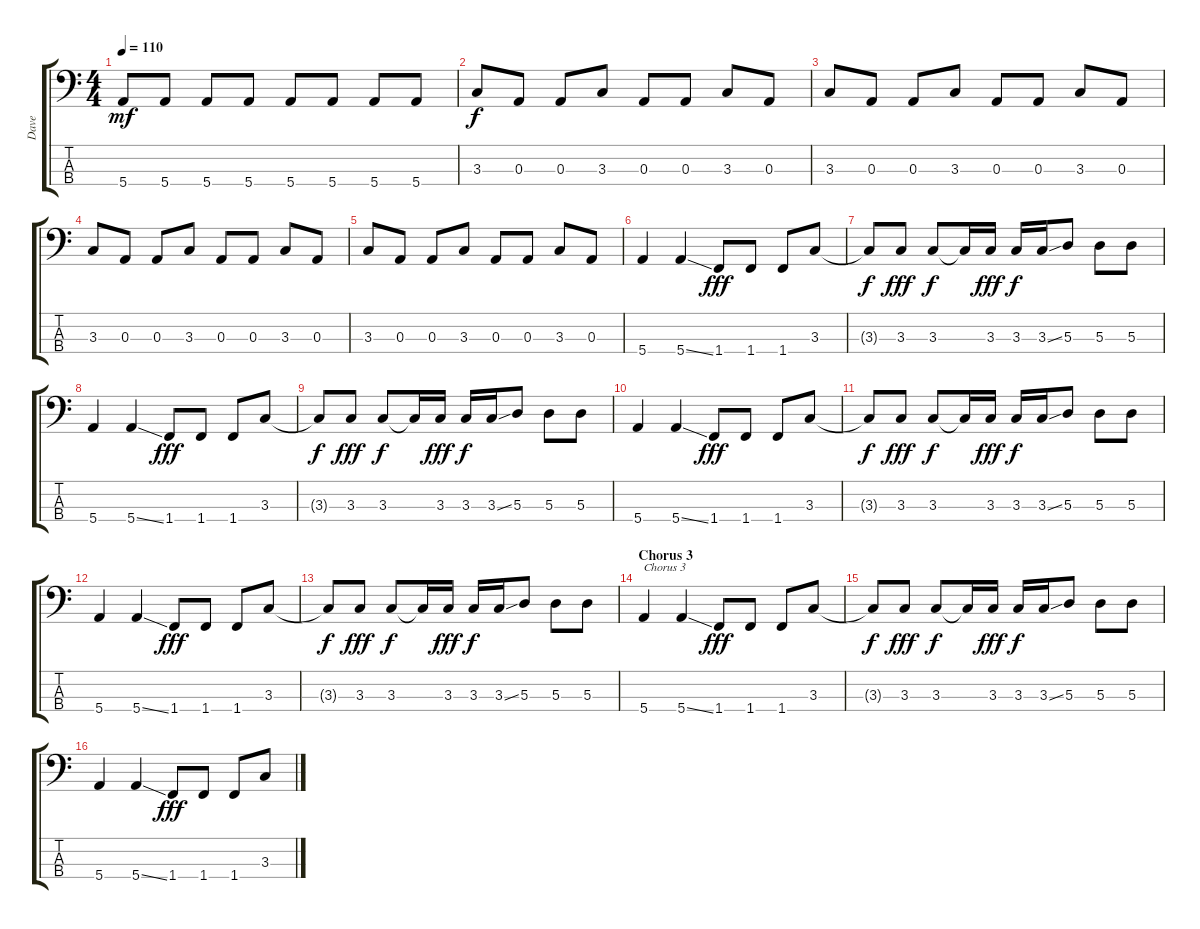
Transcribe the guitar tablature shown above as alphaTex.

\track ("Dave" "Dave") {instrument electricbasspick}
\staff {score tabs}
\tuning (G2 D2 A1 E1) {hide}
\ts (4 4)
\tempo 110
\clef f4
\ks c
5.4.8{dy mf} 5.4.8 5.4.8 5.4.8 5.4.8 5.4.8 5.4.8 5.4.8 |
3.3.8{dy f} 0.3.8 0.3.8 3.3.8 0.3.8 0.3.8 3.3.8 0.3.8 |
3.3.8 0.3.8 0.3.8 3.3.8 0.3.8 0.3.8 3.3.8 0.3.8 |
3.3.8 0.3.8 0.3.8 3.3.8 0.3.8 0.3.8 3.3.8 0.3.8 |
3.3.8 0.3.8 0.3.8 3.3.8 0.3.8 0.3.8 3.3.8 0.3.8 |
5.4.4 5.4{ss}.4 1.4.8{dy fff} 1.4.8 1.4.8 3.3.8 |
3.3{t}.8{dy f} 3.3.8{dy fff} 3.3.8{dy f} 3.3{t}.16 3.3.16{dy fff} 3.3.16{dy f} 3.3{ss}.16 5.3.8 5.3.8 5.3.8 |
5.4.4 5.4{ss}.4 1.4.8{dy fff} 1.4.8 1.4.8 3.3.8 |
3.3{t}.8{dy f} 3.3.8{dy fff} 3.3.8{dy f} 3.3{t}.16 3.3.16{dy fff} 3.3.16{dy f} 3.3{ss}.16 5.3.8 5.3.8 5.3.8 |
5.4.4 5.4{ss}.4 1.4.8{dy fff} 1.4.8 1.4.8 3.3.8 |
3.3{t}.8{dy f} 3.3.8{dy fff} 3.3.8{dy f} 3.3{t}.16 3.3.16{dy fff} 3.3.16{dy f} 3.3{ss}.16 5.3.8 5.3.8 5.3.8 |
5.4.4 5.4{ss}.4 1.4.8{dy fff} 1.4.8 1.4.8 3.3.8 |
3.3{t}.8{dy f} 3.3.8{dy fff} 3.3.8{dy f} 3.3{t}.16 3.3.16{dy fff} 3.3.16{dy f} 3.3{ss}.16 5.3.8 5.3.8 5.3.8 |
\section ("" "Chorus 3")
5.4.4{txt "Chorus 3"} 5.4{ss}.4 1.4.8{dy fff} 1.4.8 1.4.8 3.3.8 |
3.3{t}.8{dy f} 3.3.8{dy fff} 3.3.8{dy f} 3.3{t}.16 3.3.16{dy fff} 3.3.16{dy f} 3.3{ss}.16 5.3.8 5.3.8 5.3.8 |
5.4.4 5.4{ss}.4 1.4.8{dy fff} 1.4.8 1.4.8 3.3.8
